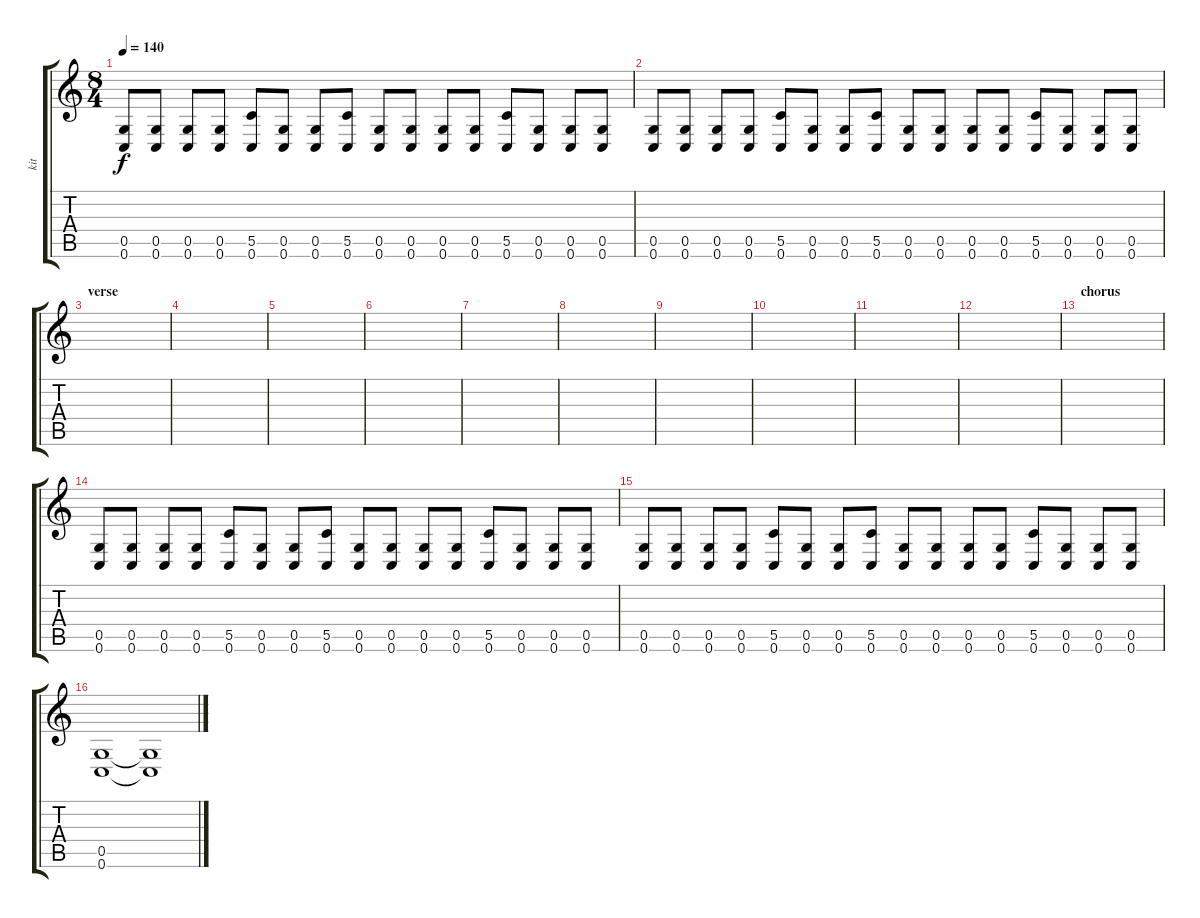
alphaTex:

\track ("kit" "kit") {instrument distortionguitar}
\staff {score tabs}
\tuning (D4 A3 F3 C3 G2 C2) {hide}
\ts (8 4)
\tempo 140
\clef g2
\ks c
(0.5 0.6).8{dy f} (0.5 0.6).8 (0.5 0.6).8 (0.5 0.6).8 (5.5 0.6).8 (0.5 0.6).8 (0.5 0.6).8 (5.5 0.6).8 (0.5 0.6).8 (0.5 0.6).8 (0.5 0.6).8 (0.5 0.6).8 (5.5 0.6).8 (0.5 0.6).8 (0.5 0.6).8 (0.5 0.6).8 |
(0.5 0.6).8 (0.5 0.6).8 (0.5 0.6).8 (0.5 0.6).8 (5.5 0.6).8 (0.5 0.6).8 (0.5 0.6).8 (5.5 0.6).8 (0.5 0.6).8 (0.5 0.6).8 (0.5 0.6).8 (0.5 0.6).8 (5.5 0.6).8 (0.5 0.6).8 (0.5 0.6).8 (0.5 0.6).8 |
\section ("" "verse")
|
|
|
|
|
|
|
|
|
|
\section ("" "chorus")
|
(0.5 0.6).8 (0.5 0.6).8 (0.5 0.6).8 (0.5 0.6).8 (5.5 0.6).8 (0.5 0.6).8 (0.5 0.6).8 (5.5 0.6).8 (0.5 0.6).8 (0.5 0.6).8 (0.5 0.6).8 (0.5 0.6).8 (5.5 0.6).8 (0.5 0.6).8 (0.5 0.6).8 (0.5 0.6).8 |
(0.5 0.6).8 (0.5 0.6).8 (0.5 0.6).8 (0.5 0.6).8 (5.5 0.6).8 (0.5 0.6).8 (0.5 0.6).8 (5.5 0.6).8 (0.5 0.6).8 (0.5 0.6).8 (0.5 0.6).8 (0.5 0.6).8 (5.5 0.6).8 (0.5 0.6).8 (0.5 0.6).8 (0.5 0.6).8 |
(0.5 0.6).1 (0.5{t} 0.6{t}).1
